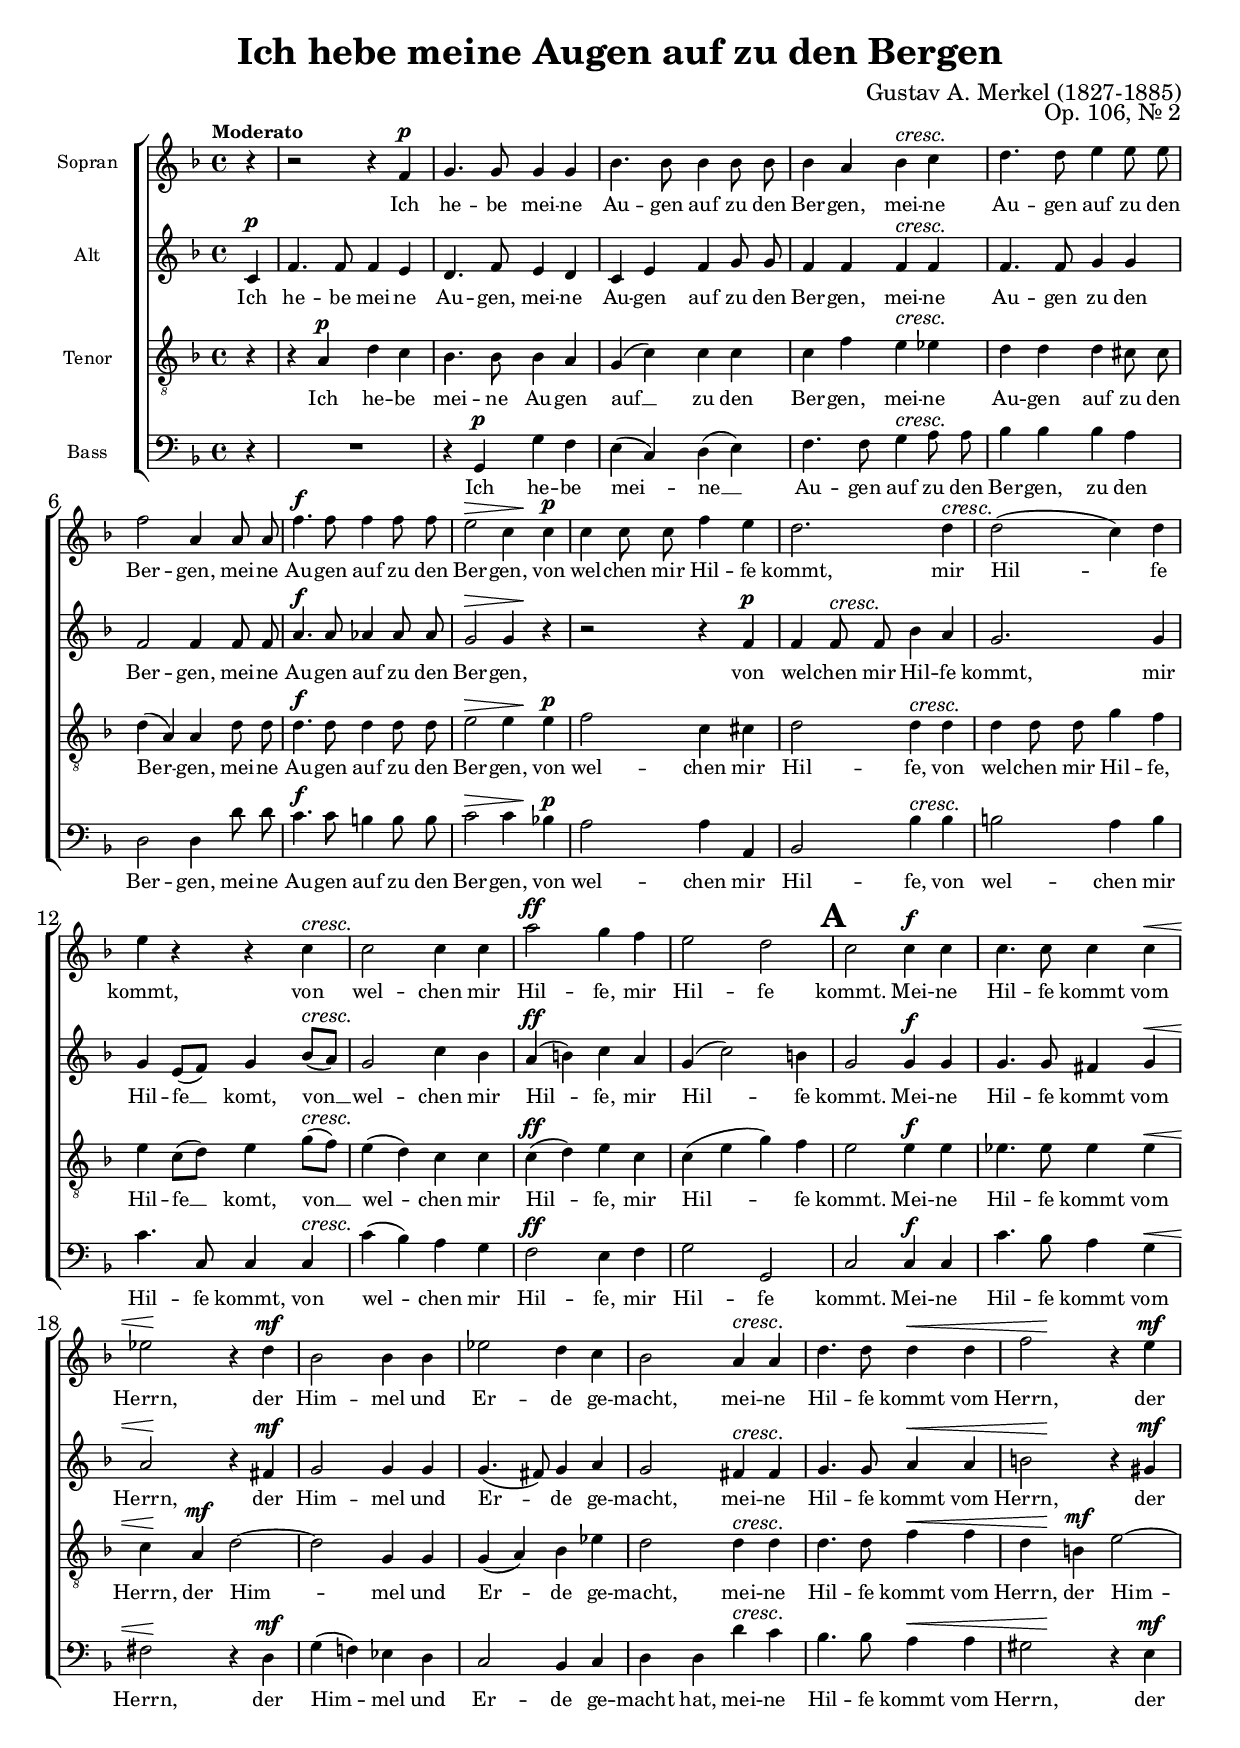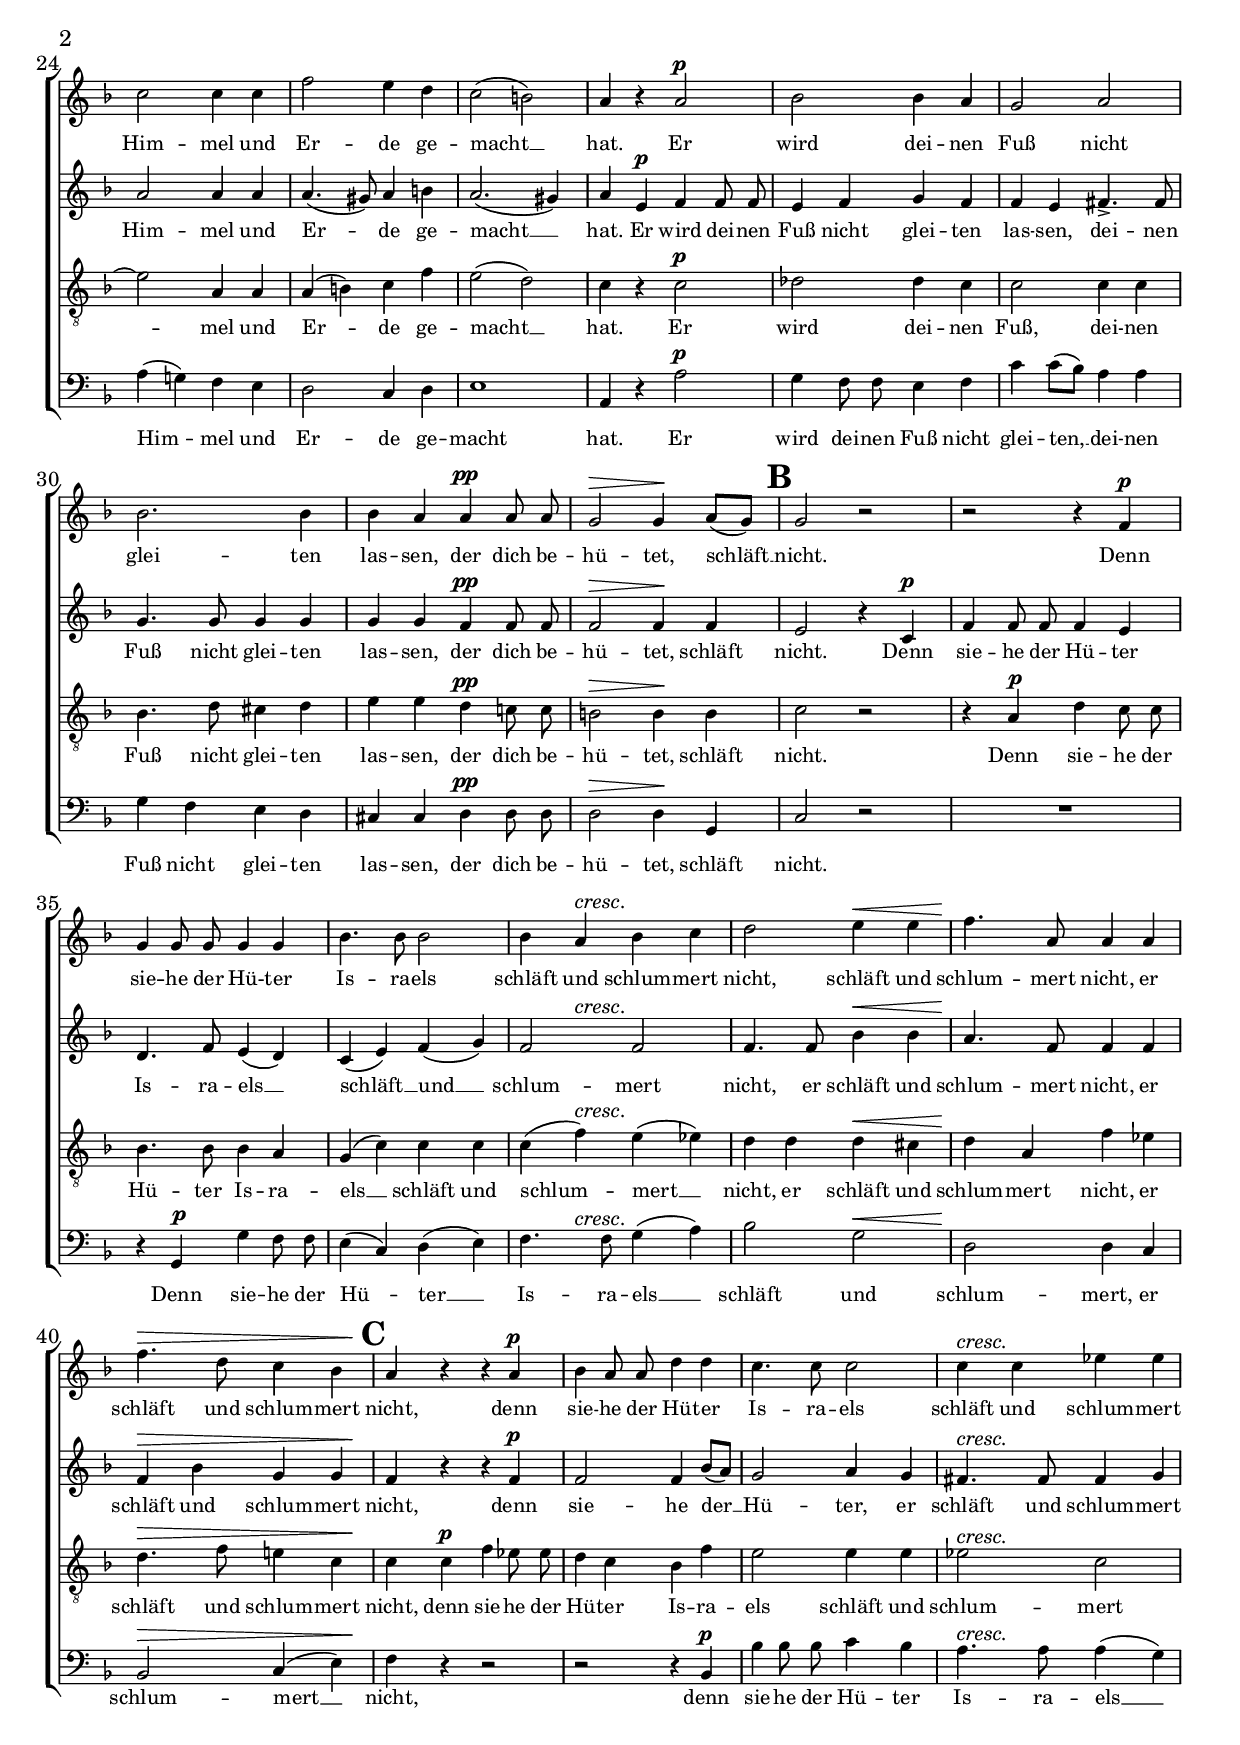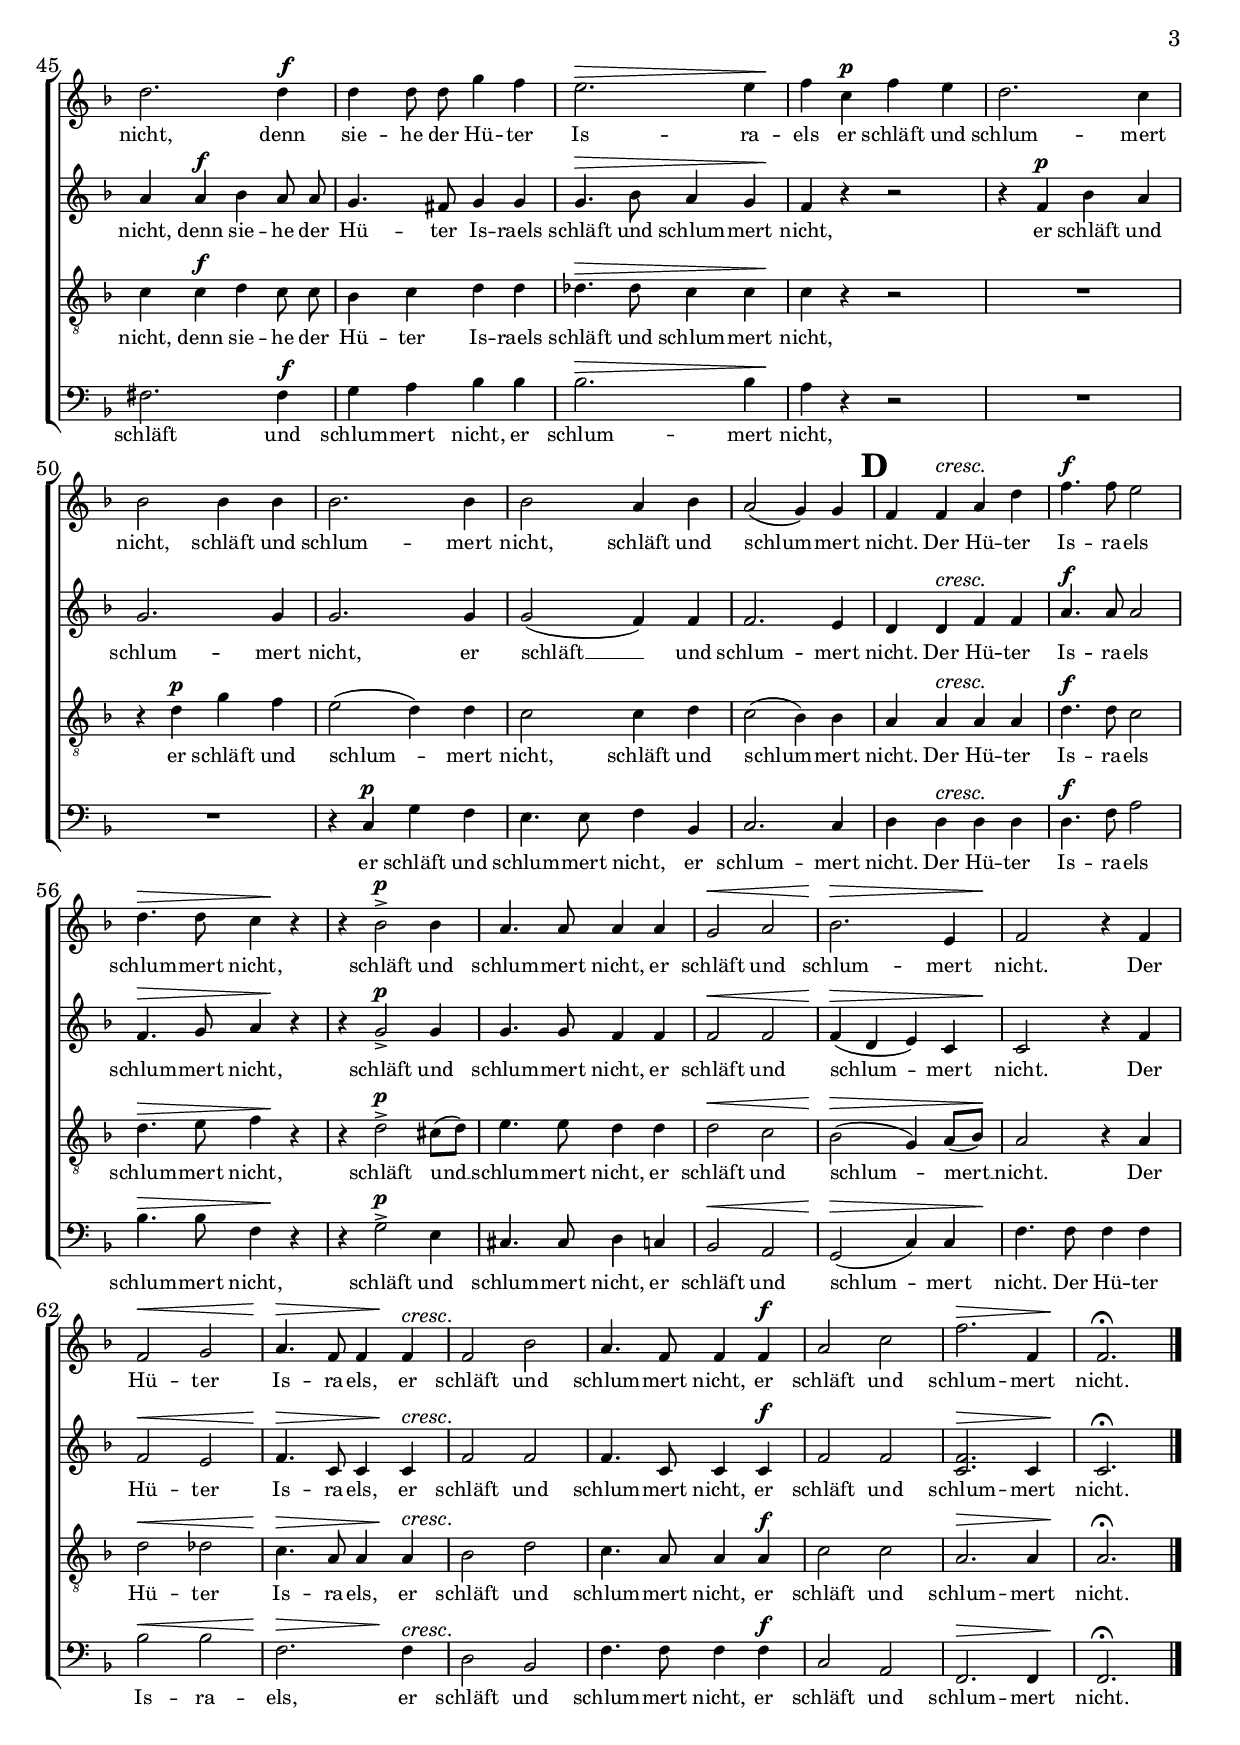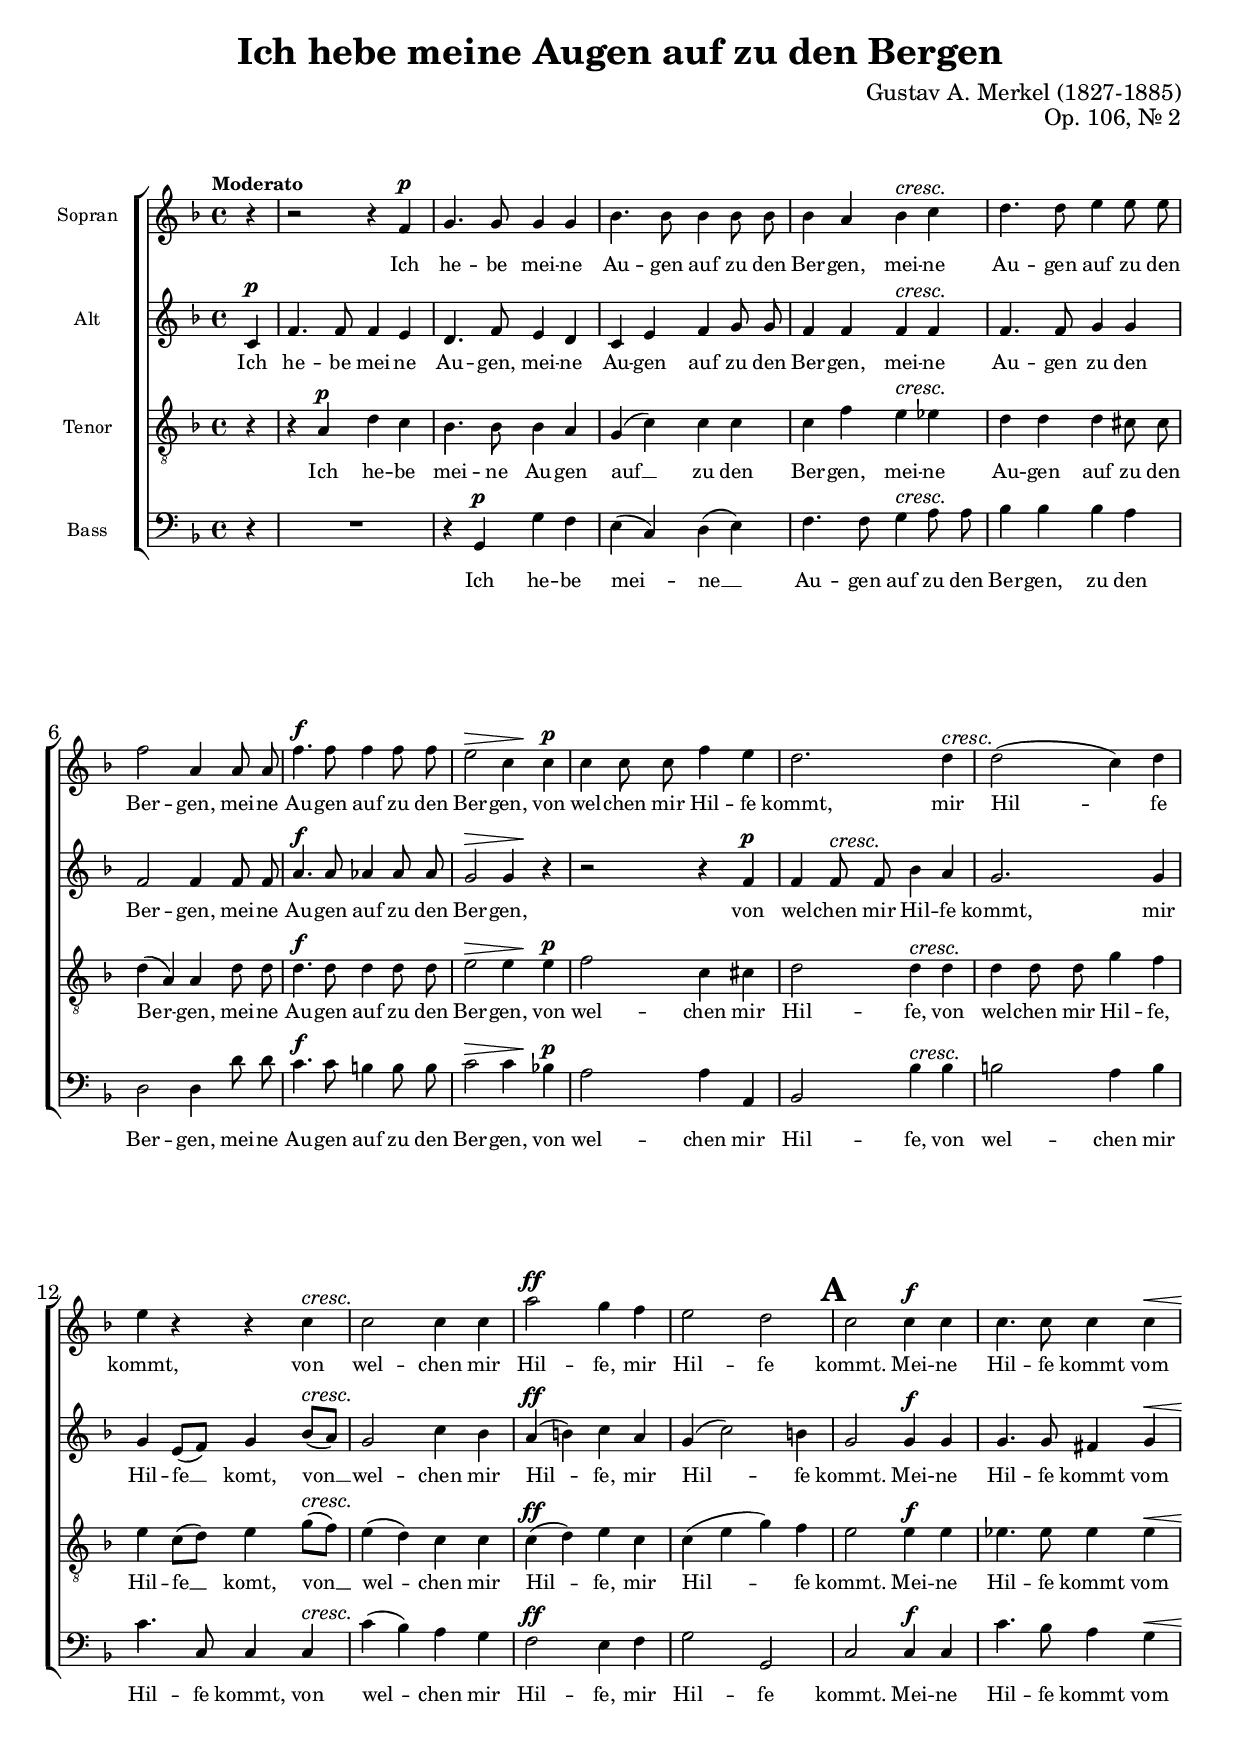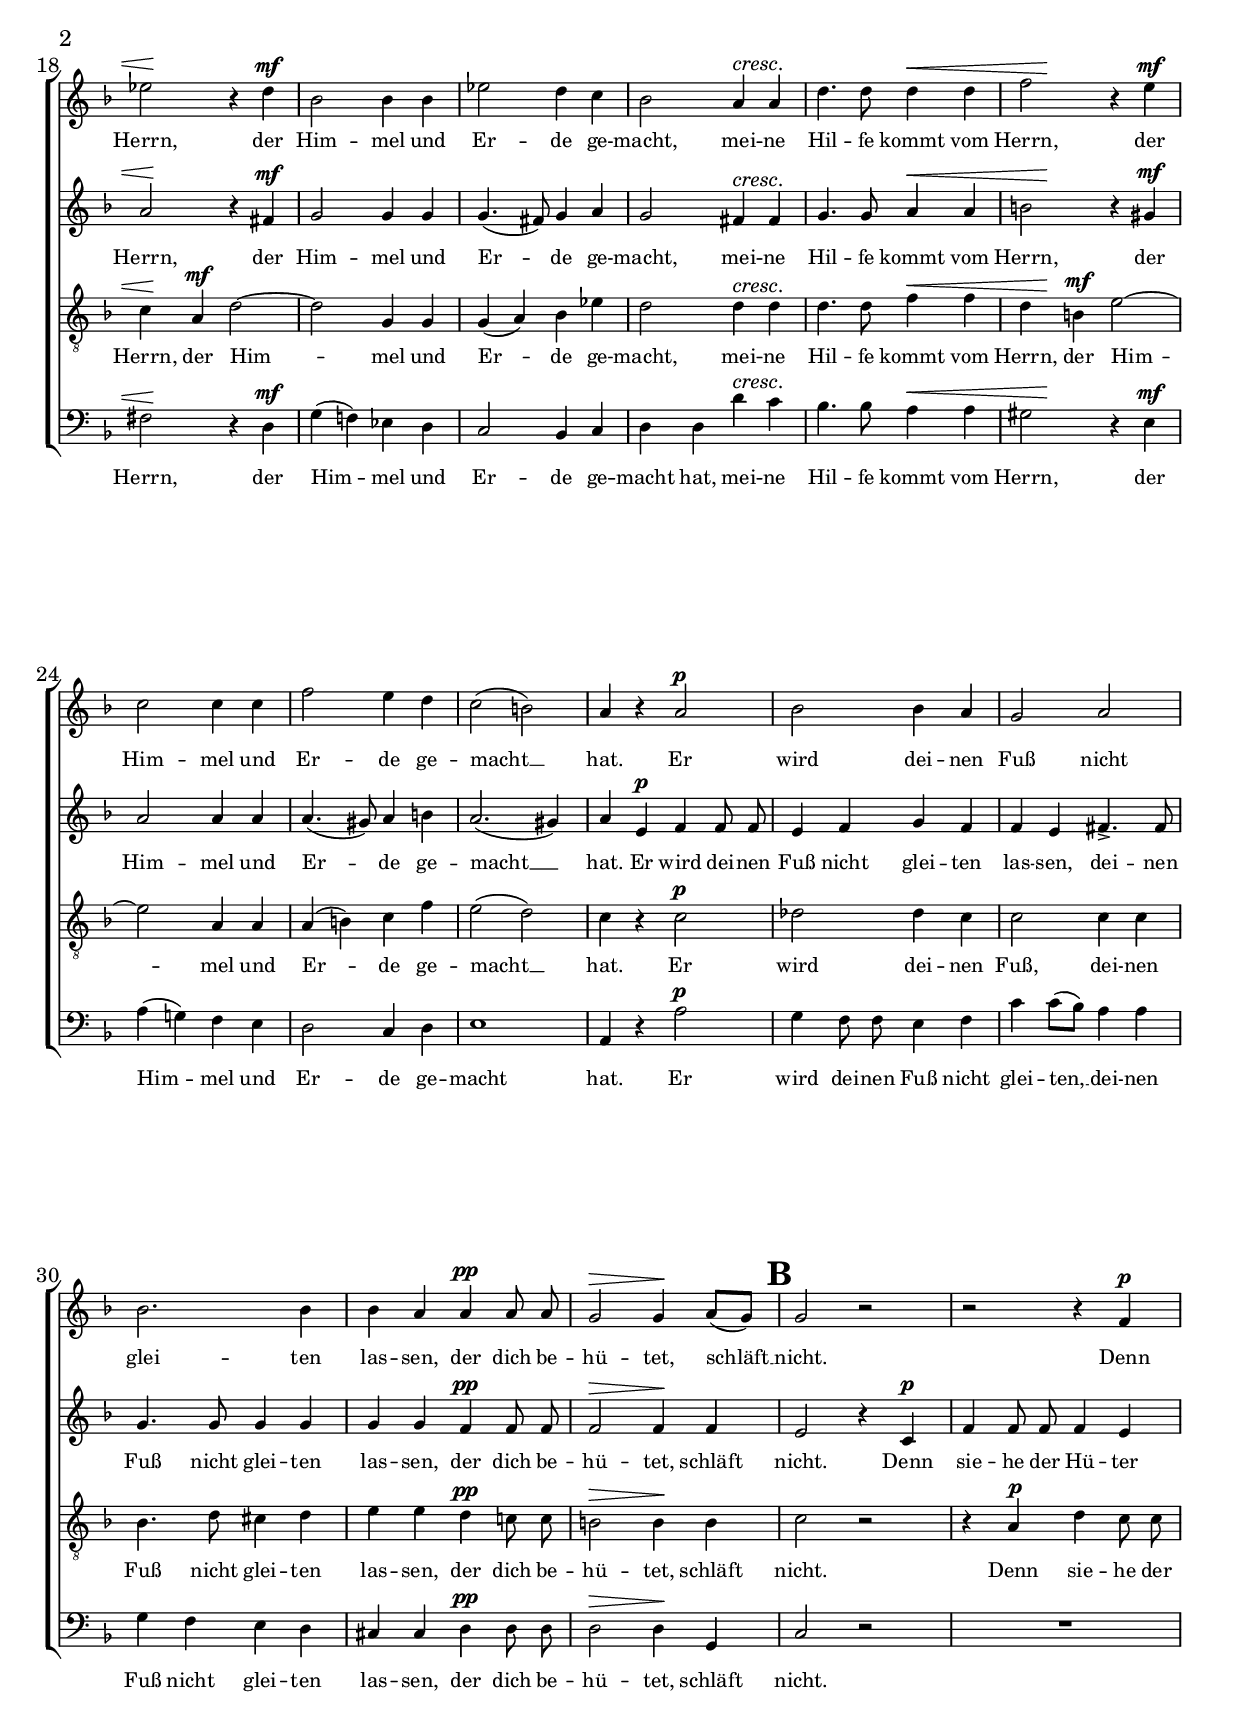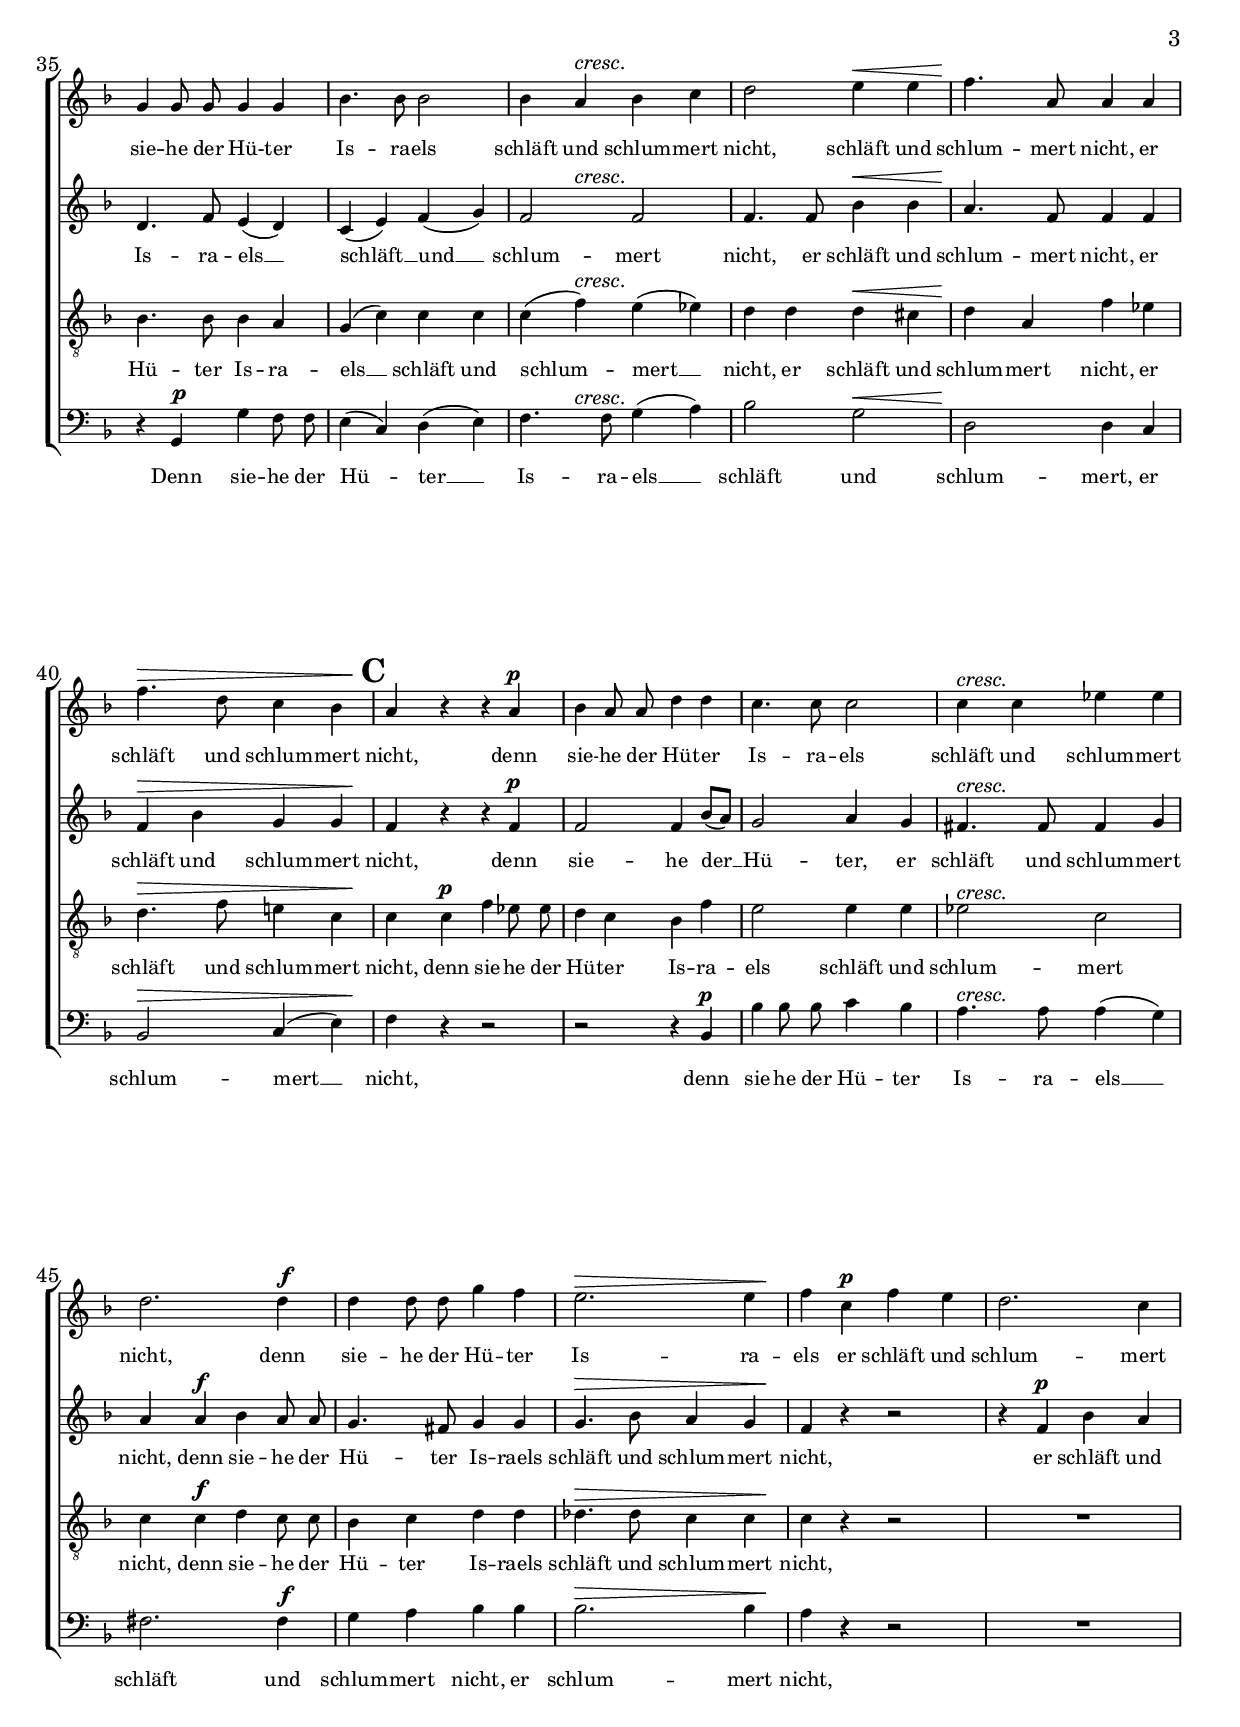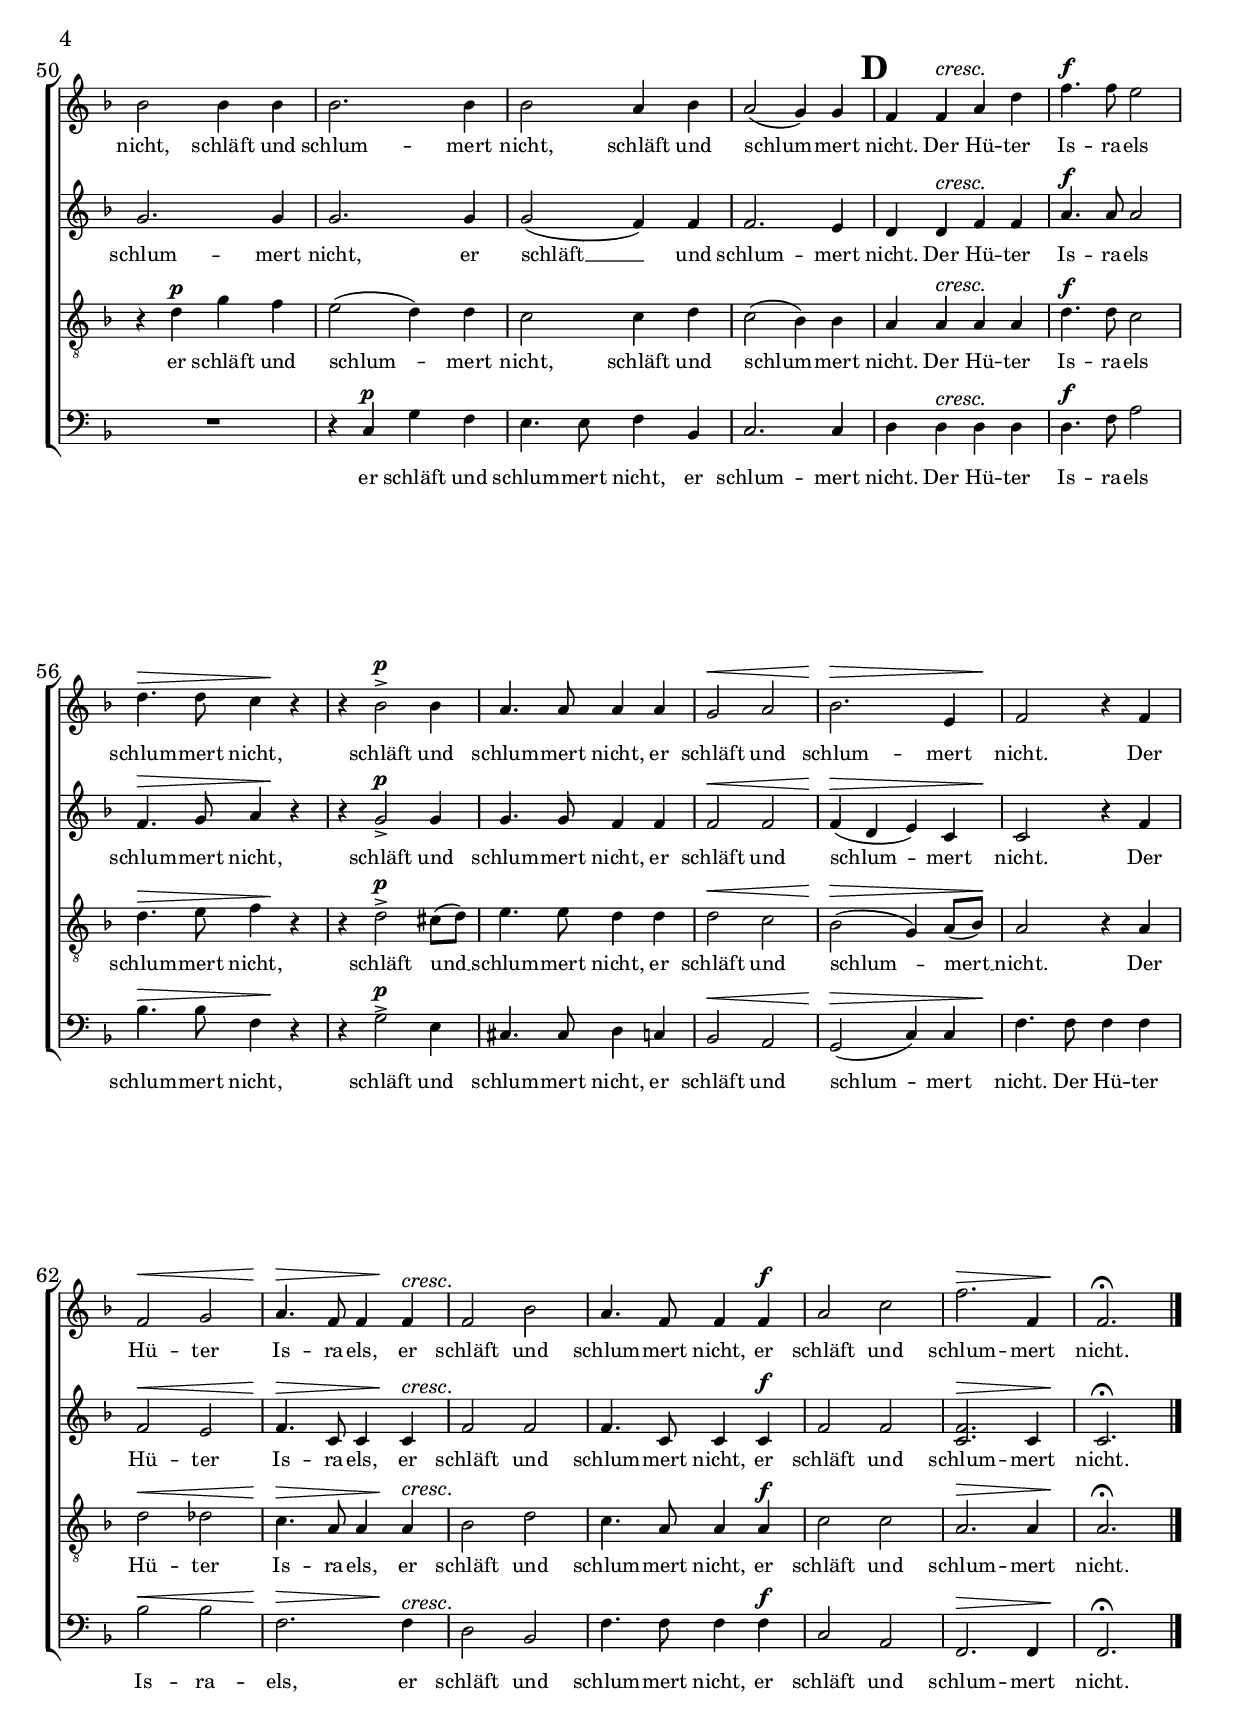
\version "2.22.1"

\header {
  title = "Ich hebe meine Augen auf zu den Bergen"
  composer = "Gustav A. Merkel (1827-1885)"
  opus = "Op. 106, Nr. 2"
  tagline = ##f
}

\version "2.22.1"

global = {
  \key f \major
  \time 4/4
  \dynamicUp
  \autoBeamOff
  \set Score.markFormatter = #format-mark-box-letters
  \override Score.RehearsalMark.font-size = #5
  \override DynamicTextSpanner.style = #'none
  \set Score.tempoHideNote = ##t  % Tempoangaben verbergen, nur für MIDI
  \partial 4
}

dTutti = {
  \global
  \tempo "Moderato" 4=120 \tag #'s { s4 | s2. s4\p | s1 } \tag #'a { s4\p | s1*2 } \tag #'t { s4 | s s\p s2 | s1 } \tag #'b { s4 | s1 | s4 s\p s2 } |
  s1 | s2 s\cresc | s1 |
  
  s | s\f | s2\> s8 s\! \tag #'s \tag #'t \tag #'b { s4\p } \tag #'a { s4 } |
  \tag #'s { s1 | s2. s4\cresc } \tag #'a { s2. s4\p | s s2.\cresc } \tag #'t \tag #'b { s1 | s2 s2\cresc } | s1 |
  s2. s4\cresc | s1 | s\ff | s |
  
  \mark \default s2 s\f | s2. s4\< | s16 s\! s8 \tag #'s \tag #'a \tag #'b { s2 s4\mf } \tag #'t { s2.\mf } | s1 |
  s1 | s2 s\cresc | s2 s\< | s8 s\! \tag #'s \tag #'a \tag #'b { s2 s4\mf } \tag #'t { s2.\mf } |
  s1*3 | \tag #'s \tag #'t \tag #'b { s2 s\p } \tag #'a { s4 s2.\p } |
  
  s1*3 |
  s2 s\pp | s2\> s4\! s | \mark \default
  \tag #'s { s1 | s2. s4\p | s1*2 } \tag #'a { s2. s4\p | s1*3 } \tag #'t { s1 | s4 s2.\p | s1*2 } \tag #'b { s1*2 | s4 s2.\p | s1 } |
  
  s4 s2.\cresc | s2 s\< | s1\! |
  s2.\> s8 s\! | \mark \default \tag #'s \tag #'a { s2. s4\p | s1 } \tag #'t {  s4 s2.\p | s1 } \tag #'b { s1 | s2. s4\p } |
  s1 | s\cresc | \tag #'s \tag #'b { s2. s4\f } \tag #'a \tag #'t { s4 s2.\f } |
  
  s1 | s2.\> s8 s\! | \tag #'s { s4 s2.\p } \tag #'a \tag #'t \tag #'b { s1 } |
  \tag #'s { s1*3 } \tag #'a { s4 s2.\p | s1*2 } \tag #'t { s1 | s4 s2.\p | s1 } \tag #'b { s1*2 | s4 s2.\p } |
  s1*2 | \mark \default s4 s2.\cresc | s1\f |
  
  s2\> s8 s4.\! | s4 s2.\p | s1 | s1\< |
  s2.\> s8 s\! | s1 | s\< | s2\> s8 s\! s4\cresc |
  s1 | s2. s4\f | s1 | s2.\> s8 s\! | \partial 2. s2. \bar "|."
}

nSopran = \relative c' {
  \global
  r4 | r2 r4 f | g4. g8 g4 g |
  bes4. bes8 bes4 bes8 bes | bes4 a bes c | d4. d8 e4 e8 e |
  
  f2 a,4 a8 a | f'4. f8 f4 f8 f | e2 c4 c |
  c c8 c f4 e | d2. d4 | d2( c4) d |
  e r r c | c2 c4 c | a'2 g4 f | e2 d |
  
  c2 c4 c | c4. c8 c4 c | es2 r4 d | bes2 bes4 bes |
  es2 d4 c | bes2 a4 a | d4. d8 d4 d | f2 r4 e |
  c2 c4 c | f2 e4 d | c2( b) | a4 r a2 |
  
  bes bes4 a | g2 a | bes2. bes4 |
  bes a a a8 a | g2 g4 a8([ g]) | g2 r |
  r r4 f | g g8 g g4 g | bes4. bes8 bes2 |
  
  bes4 a bes c | d2 e4 e | f4. a,8 a4 a |
  f'4. d8 c4 bes | a r r a | bes a8 a d4 d |
  c4. c8 c2 | c4 c es es | d2. d4 |
  
  d d8 d g4 f | e2. e4 | f c f e |
  d2. c4 | bes2 bes4 bes | bes2. bes4 |
  bes2 a4 bes | a2( g4) g | f f a d | f4. f8 e2 |
  
  d4. d8 c4 r | r bes2-> bes4 | a4. a8 a4 a | g2 a |
  bes2. e,4 | f2 r4 f | f2 g | a4. f8 f4 f |
  f2 bes | a4. f8 f4 f | a2 c | f2. f,4 | f2.\fermata |
}

nAlt = \relative c' {
  \global
  c4 | f4. f8 f4 e | d4. f8 e4 d |
  c e f g8 g | f4 f f f | f4. f8 g4 g |
  
  f2 f4 f8 f | a4. a8 as4 as8 as | g2 g4 r |
  r2 r4 f | f f8 f bes4 a | g2. g4 |
  g e8([ f]) g4 bes8([ a]) | g2 c4 bes | a( b) c a | g( c2) b4 |
  
  g2 g4 g | g4. g8 fis4 g | a2 r4 fis4 | g2 g4 g |
  g4.( fis8) g4 a | g2 fis4 fis | g4. g8 a4 a | b2 r4 gis |
  a2 a4 a | a4.( gis8) a4 b | a2.( gis4) | a4 e f f8 f |
  
  e4 f g f | f e fis4.-> fis8 | g4. g8 g4 g |
  g g f f8 f | f2 f4 f | e2 r4 c |
  f f8 f f4 e | d4. f8 e4( d) | c( e) f( g) |
  
  f2 f | f4. f8 bes4 bes | a4. f8 f4 f |
  f bes g g | f r r f | f2 f4 bes8([ a]) |
  g2 a4 g | fis4. fis8 fis4 g | a a bes a8 a |
  
  g4. fis8 g4 g | g4. bes8 a4 g | f r r2 |
  r4 f bes a | g2. g4 | g2. g4 |
  g2( f4) f | f2. e4 | d d f f | a4. a8 a2 |
  
  f4. g8 a4 r | r g2-> g4 | g4. g8 f4 f | f2 f |
  f4( d e) c | c2 r4 f | f2 e | f4. c8 c4 c |
  f2 f | f4. c8 c4 c | f2 f | <f c>2. c4 | c2.\fermata |
}

nTenor = \relative c' {
  \global
  r4 | r a d c | bes4. bes8 bes4 a |
  g( c) c c | c f e es | d d d cis8 cis |
  
  d4( a) a d8 d | d4. d8 d4 d8 d | e2 e4 e |
  f2 c4 cis | d2 d4 d | d d8 d g4 f |
  e c8([ d]) e4 g8([ f]) | e4( d) c c | c( d) e c | c( e g) f |
  
  e2 e4 e | es4. es8 es4 es | c a d2~ | d g,4 g |
  g( a) bes es | d2 d4 d | d4. d8 f4 f | d b e2~ |
  e a,4 a | a( b) c f | e2( d) | c4 r c2 |
  
  des des4 c | c2 c4 c | bes4. d8 cis4 d |
  e e d c!8 c | b2 b4 b | c2 r |
  r4 a d c8 c | bes4. bes8 bes4 a | g( c) c c |
  
  c( f) e( es) | d d d cis | d a f' es |
  d4. f8 e4 c | c c f es8 es | d4 c bes f' |
  e2 e4 e | es2 c | c4 c d c8 c | 
  
  bes4 c d d | des4. des8 c4 c | c r r2 |
  R1 | r4 d g f | e2( d4) d |
  c2 c4 d | c2( bes4) bes | a a a a | d4. d8 c2 |
  
  d4. e8 f4 r | r d2-> cis8([ d]) | e4. e8 d4 d | d2 c |
  bes( g4) a8([ bes]) | a2 r4 a | d2 des | c4. a8 a4 a |
  bes2 d | c4. a8 a4 a | c2 c | a2. a4 | a2.\fermata |
}

nBass = \relative c {
  \global
  r4 | R1 | r4 g g' f |
  e( c) d( e) | f4. f8 g4 a8 a | bes4 bes bes a |
  
  d,2 d4 d'8 d | c4. c8 b4 b8 b | c2 c4 bes! |
  a2 a4 a, | bes2 bes'4 bes | b2 a4 b |
  c4. c,8 c4 c | c'( bes) a g | f2 e4 f | g2 g, |
  
  c2 c4 c | c'4. bes8 a4 g | fis2 r4 d | g( f) es d |
  c2 bes4 c | d d d' c | bes4. bes8 a4 a | gis2 r4 e |
  a( g) f e | d2 c4 d | e1 | a,4 r a'2 |
  
  g4 f8 f e4 f | c' c8([ bes]) a4 a | g f e d |
  cis cis d d8 d | d2 d4 g, | c2 r |
  R1 | r4 g g' f8 f | e4( c) d( e) |
  
  f4. f8 g4( a) | bes2 g | d d4 c |
  bes2 c4( e) | f r r2 | r r4 bes, |
  bes' bes8 bes c4 bes | a4. a8 a4( g) | fis2. fis4 |
  
  g a bes bes | bes2. bes4 | a r r2 |
  R1*2 | r4 c, g' f |
  e4. e8 f4 bes, | c2. c4 | d d d d | d4. f8 a2 |
  
  bes4. bes8 f4 r | r g2-> e4 | cis4. cis8 d4 c | bes2 a |
  g( c4) c | f4. f8 f4 f | bes2 bes | f2. f4 |
  d2 bes | f'4. f8 f4 f | c2 a | f2. f4 | f2.\fermata |
}

\version "2.22.1"

tTutti = \lyricmode {
  Ich he -- be mei -- \tag #'s \tag #'a \tag #'t { ne } \tag #'b { ne __ } Au -- \tag #'a { gen, mei -- ne Au -- } 
  gen \tag #'s \tag #'a \tag #'b { auf } \tag #'t { auf __ } zu den Ber -- gen, \tag #'s \tag #'a \tag #'t { mei -- ne Au -- gen } \tag #'s \tag #'t { auf } zu den
  
  Ber -- gen, mei -- ne Au -- gen auf zu den Ber -- gen, von 
  wel -- chen mir \tag #'s { Hil -- fe kommt, mir Hil -- fe kommt, von } \tag #'a { Hil -- fe kommt, mir } \tag #'t \tag #'b { Hil -- fe, von wel -- chen mir } \tag #'t { Hil -- fe, }
  \tag #'a \tag #'t { Hil -- fe __ komt, von __ } \tag #'b { Hil -- fe kommt, von } wel -- chen mir Hil -- fe, mir Hil -- fe
  
  kommt. Mei -- ne Hil -- fe kommt vom Herrn, der Him -- mel und
  Er -- de ge -- \tag #'s \tag #'a \tag #'t { macht, } \tag #'b { macht hat, }  mei -- ne Hil -- fe kommt vom Herrn, der
  Him -- mel und Er -- de ge -- \tag #'s \tag #'a \tag #'t { macht __ } \tag #'b { macht } hat. Er
  
  wird dei -- nen  \tag #'t { Fuß, dei -- nen } \tag #'b { Fuß nicht glei -- ten, __ dei -- nen } Fuß nicht glei -- ten las -- sen, \tag #'a { dei -- nen Fuß nicht glei -- ten las -- sen, } 
  der dich be -- hü -- tet, \tag #'s { schläft __ } \tag #'a \tag #'t \tag #'b { schläft } nicht.
  Denn sie -- he der Hü -- \tag #'s \tag #'a \tag #'t { ter } \tag #'b { ter __ } Is -- ra -- \tag #'s { els } \tag #'a \tag #'t \tag #'b { els __ }
  
  \tag #'s \tag #'t \tag #'b { schläft und schlum  -- } \tag #'a { schläft __ und __ schlum -- } \tag #'s \tag #'a { mert } \tag #'t { mert __ } \tag #'b { mert, er schlum -- mert __ nicht, } \tag #'s \tag #'a \tag #'t { nicht, } \tag #'a \tag #'t { er } \tag #'s \tag #'a \tag #'t { schläft und schlum -- mert nicht, er }
  \tag #'s \tag #'a \tag #'t { schläft und schlum -- mert nicht, } denn sie -- he \tag #'s \tag #'t \tag #'b { der } \tag #'a { der __ } Hü -- \tag #'s \tag #'t { ter Is -- ra -- els }
  \tag #'b { ter Is -- ra -- els __  } \tag #'a { ter, er } schläft und schlum -- mert nicht, 
  
  \tag #'s \tag #'a \tag #'t { denn sie -- he der Hü -- ter Is --  } \tag #'s { ra -- els } \tag #'a \tag #'t { raels schläft und schlum -- mert nicht, } \tag #'b { er schlum -- mert nicht, }
  er schläft und schlum -- mert nicht, \tag #'s { schläft und schlum -- mert nicht, schläft und } 
  \tag #'a { er schläft __ und } \tag #'t { schläft und } \tag #'b { er } schlum -- mert nicht. Der Hü -- ter Is -- ra -- els
  
  schlum -- mert nicht, schläft \tag #'s \tag #'a \tag #'b { und } \tag #'t { und __ } schlum -- mert nicht, er schläft und
  schlum -- \tag #'s \tag #'a \tag #'b { mert } \tag #'t { mert __ } nicht. Der Hü -- ter Is -- ra -- els, er
  schläft und schlum -- mert nicht, er schläft und schlum -- mert nicht.
}

\version "2.22.1"

chormidi = \with {midiInstrument = "choir aahs"}

sSopran = 
  \new Staff  = "zSopran"
    \with {
      instrumentName = "Sopran"
      \chormidi
      \consists "Merge_rests_engraver"
    } 
    <<
      \keepWithTag #'s \dTutti
      { 
        \new Voice = "vSopran" {\nSopran}
      }
      \new Lyrics \lyricsto "vSopran" {\keepWithTag #'s \tTutti}
    >>

sAlt = 
  \new Staff  = "zAlt"
    \with {
      instrumentName = "Alt"
      \chormidi
      \consists "Merge_rests_engraver"
    } 
    <<
      \keepWithTag #'a \dTutti
      { 
        \new Voice = "vAlt" {\nAlt}
      }
      \new Lyrics \lyricsto "vAlt" {\keepWithTag #'a \tTutti}
    >>

sTenor = 
  \new Staff  = "zTenor"
    \with {
      instrumentName = "Tenor"
      \chormidi
      \consists "Merge_rests_engraver"
    } 
    <<
      \keepWithTag #'t \dTutti
      { 
        \new Voice = "vTenor" {\clef "violin_8" \nTenor}
      }
      \new Lyrics \lyricsto "vTenor" {\keepWithTag #'t \tTutti}
    >>

sBass = 
  \new Staff  = "zBass"
    \with {
      instrumentName = "Bass"
      \chormidi
      \consists "Merge_rests_engraver"
    } 
    <<
      \keepWithTag #'b \dTutti
      { 
        \new Voice = "vBass" {\clef bass \nBass}
      }
      \new Lyrics \lyricsto "vBass" {\keepWithTag #'b \tTutti}
    >>

    

\book {
  \bookOutputSuffix "3pages"
  \paper {
    #(set-paper-size "a4")
    systems-per-page = 4
  }
  \score {
    \new ChoirStaff <<
      \accidentalStyle Score.modern
      \sSopran
      \sAlt
      \sTenor
      \sBass
    >>
    \layout {
      #(layout-set-staff-size 16) 
      \override Score.BarNumber.font-size = #1
    }
    \midi { }
  }
}

\book {
  \bookOutputSuffix "4pages"
  \paper {
    #(set-paper-size "a4")
    page-count = 4
  }
  \score {
    \new ChoirStaff <<
      \accidentalStyle Score.modern
      \sSopran
      \sAlt
      \sTenor
      \sBass
    >>
    \layout {
      #(layout-set-staff-size 16) 
      \override Score.BarNumber.font-size = #1
    }
    \midi { }
  }
}